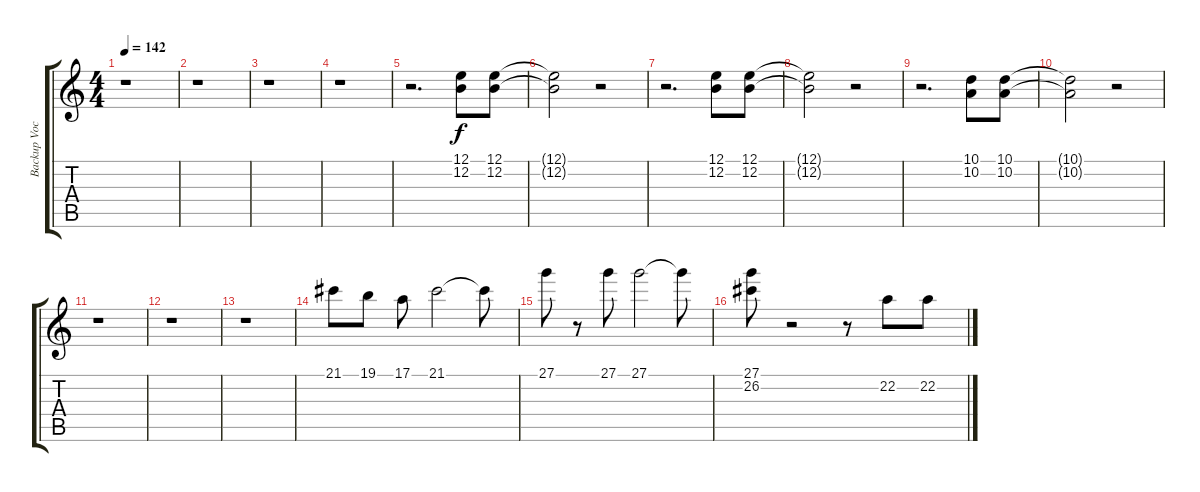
\track ("Backup Vocal" "Backup Voc") {instrument voiceoohs}
\staff {score tabs}
\tuning (E4 B3 G3 D3 A2 E2) {hide}
\ts (4 4)
\tempo 142
\clef g2
\ks c
r.1{dy f} |
r.1 |
r.1 |
r.1 |
r.2{d} (12.1 12.2).8 (12.1 12.2).8 |
(12.1{t} 12.2{t}).2 r.2 |
r.2{d} (12.1 12.2).8 (12.1 12.2).8 |
(12.1{t} 12.2{t}).2 r.2 |
r.2{d} (10.1 10.2).8 (10.1 10.2).8 |
(10.1{t} 10.2{t}).2 r.2 |
r.1 |
r.1 |
r.1 |
21.1.8 19.1.8 17.1.8 21.1.2 21.1{t}.8 |
27.1.8 r.8 27.1.8 27.1.2 27.1{t}.8 |
(27.1 26.2).8 r.2 r.8 22.2.8 22.2.8
